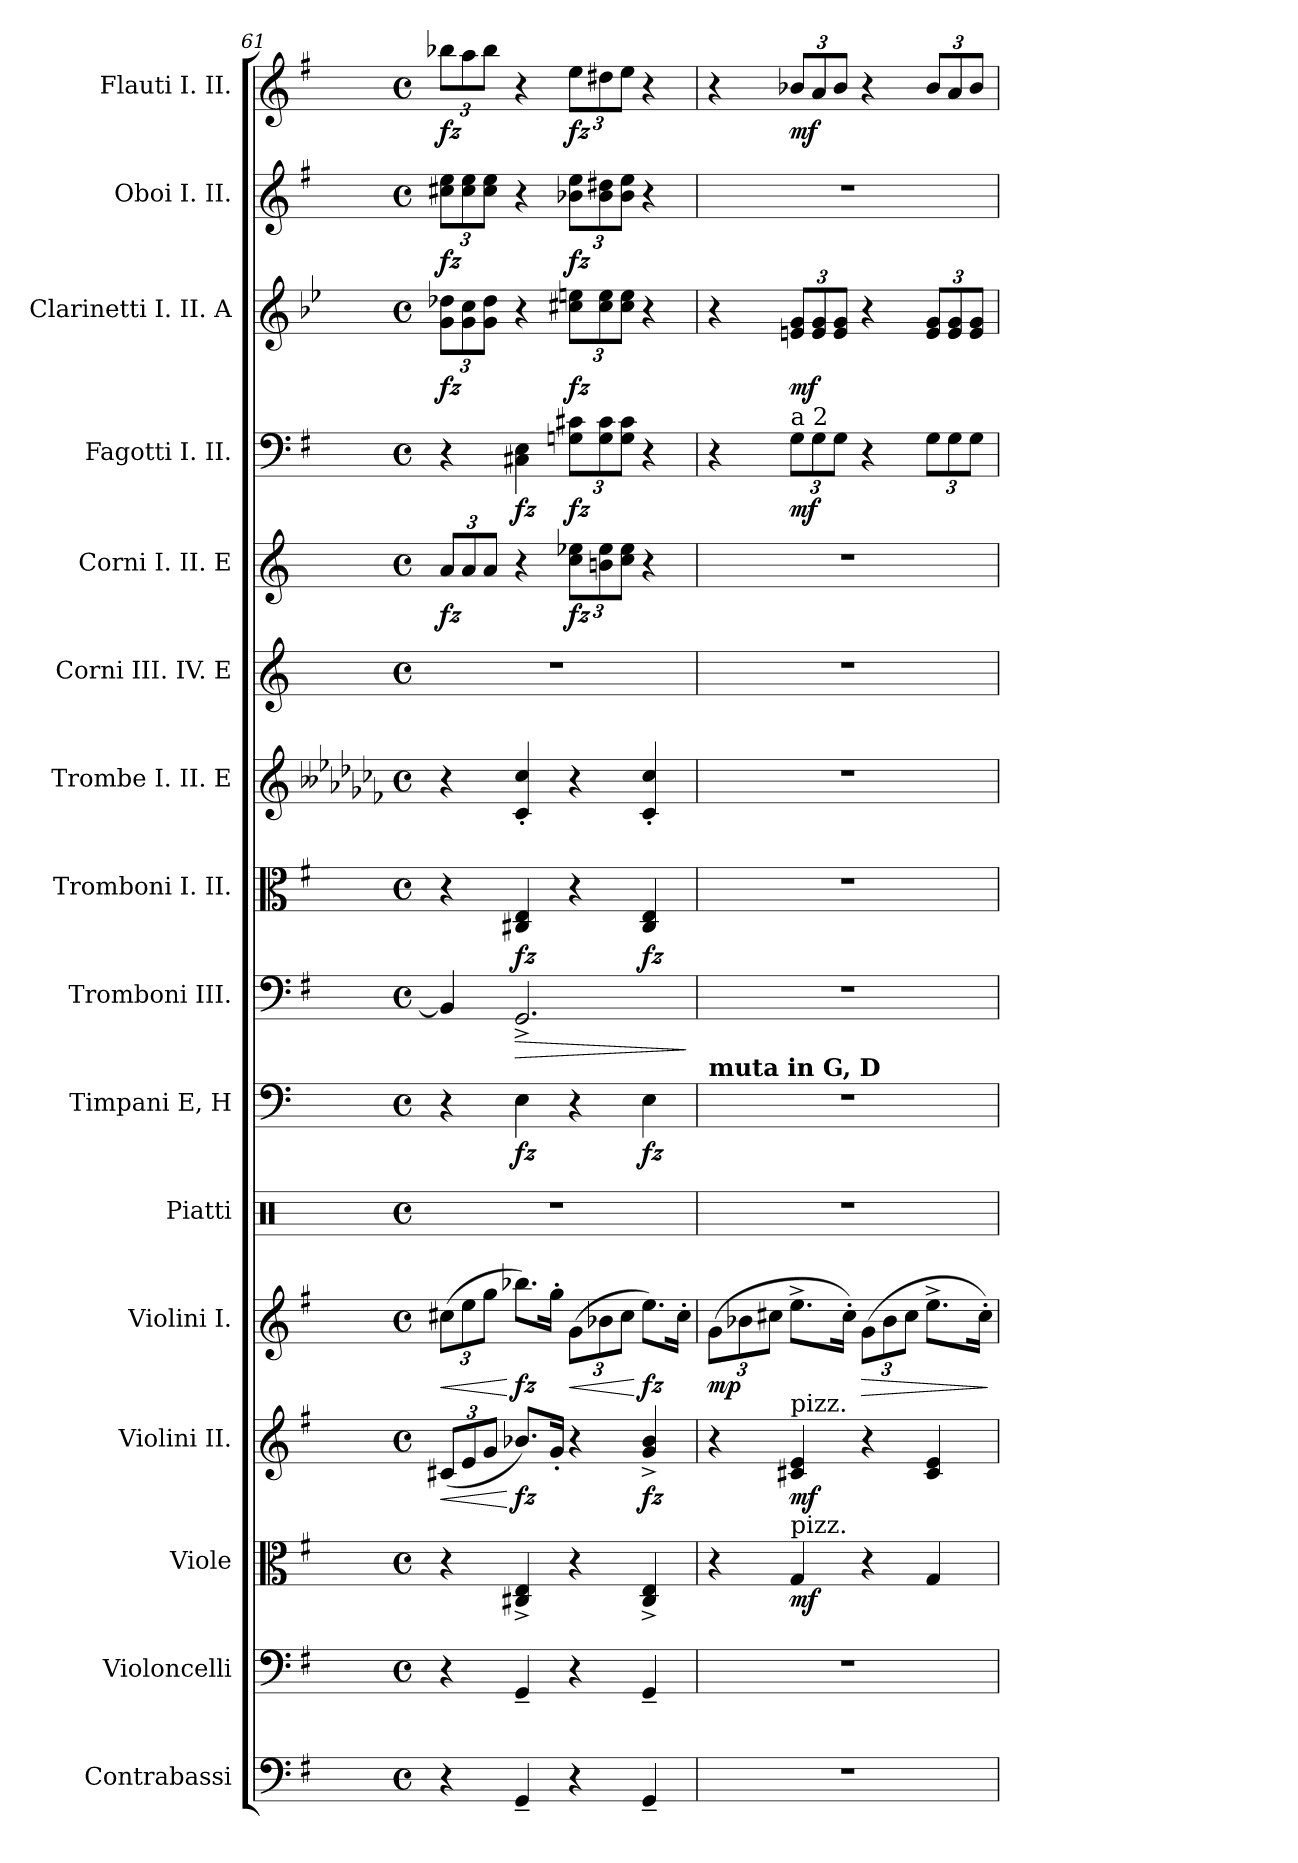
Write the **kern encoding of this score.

**kern	**dynam	**kern	**dynam	**kern	**dynam	**kern	**dynam	**kern	**dynam	**kern	**kern	**dynam	**kern	**dynam	**kern	**dynam	**kern	**dynam	**kern	**kern	**dynam	**kern	**dynam	**kern	**dynam	**kern	**dynam	**kern	**dynam
*part16	*part16	*part15	*part15	*part14	*part14	*part13	*part13	*part12	*part12	*part11	*part10	*part10	*part9	*part9	*part8	*part8	*part7	*part7	*part6	*part5	*part5	*part4	*part4	*part3	*part3	*part2	*part2	*part1	*part1
*staff16	*staff16	*staff15	*staff15	*staff14	*staff14	*staff13	*staff13	*staff12	*staff12	*staff11	*staff10	*staff10	*staff9	*staff9	*staff8	*staff8	*staff7	*staff7	*staff6	*staff5	*staff5	*staff4	*staff4	*staff3	*staff3	*staff2	*staff2	*staff1	*staff1
*I"Contrabassi	*	*I"Violoncelli	*	*I"Viole	*	*I"Violini II.	*	*I"Violini I.	*	*I"Piatti	*I"Timpani E, H	*	*I"Tromboni III.	*	*I"Tromboni I. II.	*	*I"Trombe I. II. E	*	*I"Corni III. IV. E	*I"Corni I. II. E	*	*I"Fagotti I. II.	*	*I"Clarinetti I. II. A	*	*I"Oboi I. II.	*	*I"Flauti I. II.	*
*I'Cb.	*	*I'Vcl.	*	*I'Vle	*	*I'Viol. II.	*	*I'Viol. I.	*	*I'Piatti	*I'Timp.	*	*I'Trbni. III.	*	*I'Trbni. I. II.	*	*I'Trbe. I. II.	*	*I'Cor. III. IV. E	*I'Cor. I. II. E	*	*I'Fag. I. II.	*	*I'Cl. I. II.	*	*I'Ob. I. II.	*	*I'Fl. I. II.	*
*clefF4	*	*clefF4	*	*clefC3	*	*clefG2	*	*clefG2	*	*clefX	*clefF4	*	*clefF4	*	*clefC3	*	*clefG2	*	*clefG2	*clefG2	*	*clefF4	*	*clefG2	*	*clefG2	*	*clefG2	*
*ITrd7c12	*	*	*	*	*	*	*	*	*	*	*	*	*	*	*	*	*ITrd-3c-4	*	*ITrd5c8	*ITrd5c8	*	*	*	*ITrd2c3	*	*	*	*	*
*k[f#]	*	*k[f#]	*	*k[f#]	*	*k[f#]	*	*k[f#]	*	*k[]	*k[]	*	*k[f#]	*	*k[f#]	*	*k[b--e-a-d-g-c-f-]	*	*k[f#c#g#d#]	*k[f#c#g#d#]	*	*k[f#]	*	*k[f#]	*	*k[f#]	*	*k[f#]	*
*M4/4	*	*M4/4	*	*M4/4	*	*M4/4	*	*M4/4	*	*M4/4	*M4/4	*	*M4/4	*	*M4/4	*	*M4/4	*	*M4/4	*M4/4	*	*M4/4	*	*M4/4	*	*M4/4	*	*M4/4	*
*met(c)	*	*met(c)	*	*met(c)	*	*met(c)	*	*met(c)	*	*met(c)	*met(c)	*	*met(c)	*	*met(c)	*	*met(c)	*	*met(c)	*met(c)	*	*met(c)	*	*met(c)	*	*met(c)	*	*met(c)	*
*	*	*	*	*	*	*Xbrackettup	*	*	*	*	*	*	*	*	*	*	*	*	*	*	*	*	*	*	*	*	*	*	*
=61	=61	=61	=61	=61	=61	=61	=61	=61	=61	=61	=61	=61	=61	=61	=61	=61	=61	=61	=61	=61	=61	=61	=61	=61	=61	=61	=61	=61	=61
!	!	!	!	!	!	!	!LO:HP:b	!	!	!	!	!	!	!	!	!	!	!	!	!	!	!	!	!	!	!	!	!	!
*	*	*	*	*	*	*	*	*Xbrackettup	*	*	*	*	*	*	*	*	*	*	*	*	*	*	*	*	*	*	*	*	*
!	!	!	!	!	!	!	!	!	!LO:HP:b	!	!	!	!	!	!	!	!	!	!	!	!	!	!	!	!	!	!	!	!
*	*	*	*	*	*	*	*	*	*	*	*	*	*	*	*	*	*	*	*	*Xbrackettup	*	*	*	*Xbrackettup	*	*Xbrackettup	*	*Xbrackettup	*
!	!	!	!	!	!	!	!	!	!	!	!	!	!	!	!	!	!	!	!	!	!LO:DY:b	!	!	!	!LO:DY:b	!	!LO:DY:b	!	!LO:DY:b
4r	.	4r	.	4r	.	(12c#X/L	<	(12cc#X\L	<	1r	4r	.	4BB-/]	.	4r	.	4r	.	1r	12c#/L	fz	4r	.	12e\ 12b-X\L	fz	12cc#X\ 12ee\L	fz	12bb-X\L	fz
.	.	.	.	.	.	12e/	.	12ee\	.	.	.	.	.	.	.	.	.	.	.	12c#/	.	.	.	12e\ 12a\	.	12cc#\ 12ee\	.	12aa\	.
.	.	.	.	.	.	12g/J	.	12gg\J	.	.	.	.	.	.	.	.	.	.	.	12c#/J	.	.	.	12e\ 12b-\J	.	12cc#\ 12ee\J	.	12bb-\J	.
!	!LO:DY:b	!	!LO:DY:b	!	!LO:DY:b	!	!LO:DY:n=1:b	!	!LO:DY:n=1:b	!	!	!LO:DY:b	!	!LO:HP:b	!	!LO:DY:b	!	!LO:DY:b	!	!	!	!	!LO:DY:b	!	!	!	!	!	!
4GGG~/	other-dynamics	4GG~/	other-dynamics	4C#X/^ 4E/^	other-dynamics	8.b-X/L)	[ fz	8.bb-X\L)	[ fz	.	4E\	fz	2.GG^/	>	4C#X/ 4E/	fz	4f-/' 4ff-/'	other-dynamics	.	4r	.	4C#X\ 4E\	fz	4r	.	4r	.	4r	.
.	.	.	.	.	.	16g'/Jk	.	16gg'\Jk	.	.	.	.	.	.	.	.	.	.	.	.	.	.	.	.	.	.	.	.	.
!	!	!	!	!	!	!	!	!	!LO:HP:b	!	!	!	!	!	!	!	!	!	!	!	!	!	!	!	!	!	!	!	!
*	*	*	*	*	*	*	*	*	*	*	*	*	*	*	*	*	*	*	*	*	*	*Xbrackettup	*	*	*	*	*	*	*
!	!	!	!	!	!	!	!	!	!	!	!	!	!	!	!	!	!	!	!	!	!LO:DY:b	!	!LO:DY:b	!	!LO:DY:b	!	!LO:DY:b	!	!LO:DY:b
4r	.	4r	.	4r	.	4r	.	(12g\L	<	.	4r	.	.	.	4r	.	4r	.	.	12e\ 12gn\L	fz	12Gn\ 12c#X\L	fz	12a#X\ 12cc#X\L	fz	12b-X\ 12ee\L	fz	12ee\L	fz
.	.	.	.	.	.	.	.	12b-X\	.	.	.	.	.	.	.	.	.	.	.	12d#X\ 12g\	.	12G\ 12c#\	.	12a#\ 12cc#\	.	12b-\ 12dd#X\	.	12dd#X\	.
.	.	.	.	.	.	.	.	12cc#\J	.	.	.	.	.	.	.	.	.	.	.	12e\ 12g\J	.	12G\ 12c#\J	.	12a#\ 12cc#\J	.	12b-\ 12ee\J	.	12ee\J	.
!	!LO:DY:b	!	!LO:DY:b	!	!LO:DY:b	!	!LO:DY:n=2:b	!	!LO:DY:n=2:b	!	!	!LO:DY:b	!	!	!	!LO:DY:b	!	!LO:DY:b	!	!	!	!	!	!	!	!	!	!	!
4GGG~/	other-dynamics	4GG~/	other-dynamics	4C#/^ 4E/^	other-dynamics	4g/^ 4b-/^	fz	8.ee\L)	[ fz	.	4E\	fz	.	.	4C#/ 4E/	fz	4f-/' 4ff-/'	other-dynamics	.	4r	.	4r	.	4r	.	4r	.	4r	.
.	.	.	.	.	.	.	.	16cc#'\Jk	.	.	.	.	.	.	.	.	.	.	.	.	.	.	.	.	.	.	.	.	.
.	.	.	.	.	.	.	.	.	.	.	.	.	.	]	.	.	.	.	.	.	.	.	.	.	.	.	.	.	.
=62	=62	=62	=62	=62	=62	=62	=62	=62	=62	=62	=62	=62	=62	=62	=62	=62	=62	=62	=62	=62	=62	=62	=62	=62	=62	=62	=62	=62	=62
!	!	!	!	!	!	!	!	!	!	!	!LO:TX:a:B:t=muta in G, D	!	!	!	!	!	!	!	!	!	!	!	!	!	!	!	!	!	!
!	!	!	!	!	!	!	!	!	!LO:DY:b	!	!	!	!	!	!	!	!	!	!	!	!	!	!	!	!	!	!	!	!
1r	.	1r	.	4r	.	4r	.	(12g\L	mp	1r	1r	.	1r	.	1r	.	1r	.	1r	1r	.	4r	.	4r	.	1r	.	4r	.
.	.	.	.	.	.	.	.	12b-X\	.	.	.	.	.	.	.	.	.	.	.	.	.	.	.	.	.	.	.	.	.
.	.	.	.	.	.	.	.	12cc#X\J	.	.	.	.	.	.	.	.	.	.	.	.	.	.	.	.	.	.	.	.	.
!	!	!	!	!	!	!	!	!	!	!	!	!	!	!	!	!	!	!	!	!	!	!LO:TX:a:t=a 2	!	!	!	!	!	!	!
!	!	!	!	!	!	!LO:TX:a:t=pizz.	!	!	!	!	!	!	!	!	!	!	!	!	!	!	!	!	!	!	!	!	!	!	!
!	!	!	!	!LO:TX:a:t=pizz.	!	!	!	!	!	!	!	!	!	!	!	!	!	!	!	!	!	!	!	!	!	!	!	!	!
!	!	!	!	!	!LO:DY:b	!	!LO:DY:b	!	!	!	!	!	!	!	!	!	!	!	!	!	!	!	!LO:DY:b	!	!LO:DY:b	!	!	!	!LO:DY:b
.	.	.	.	4G/	mf	4c#X/ 4e/	mf	8.ee^\L	.	.	.	.	.	.	.	.	.	.	.	.	.	12G\L	mf	12c#X/ 12e/L	mf	.	.	12b-X/L	mf
.	.	.	.	.	.	.	.	.	.	.	.	.	.	.	.	.	.	.	.	.	.	12G\	.	12c#/ 12e/	.	.	.	12a/	.
.	.	.	.	.	.	.	.	.	.	.	.	.	.	.	.	.	.	.	.	.	.	12G\J	.	12c#/ 12e/J	.	.	.	12b-/J	.
.	.	.	.	.	.	.	.	16cc#'\Jk)	.	.	.	.	.	.	.	.	.	.	.	.	.	.	.	.	.	.	.	.	.
!	!	!	!	!	!	!	!	!	!LO:HP:b	!	!	!	!	!	!	!	!	!	!	!	!	!	!	!	!	!	!	!	!
.	.	.	.	4r	.	4r	.	(12g\L	>	.	.	.	.	.	.	.	.	.	.	.	.	4r	.	4r	.	.	.	4r	.
.	.	.	.	.	.	.	.	12b-\	.	.	.	.	.	.	.	.	.	.	.	.	.	.	.	.	.	.	.	.	.
.	.	.	.	.	.	.	.	12cc#\J	.	.	.	.	.	.	.	.	.	.	.	.	.	.	.	.	.	.	.	.	.
.	.	.	.	4G/	.	4c#/ 4e/	.	8.ee^\L	.	.	.	.	.	.	.	.	.	.	.	.	.	12G\L	.	12c#/ 12e/L	.	.	.	12b-/L	.
.	.	.	.	.	.	.	.	.	.	.	.	.	.	.	.	.	.	.	.	.	.	12G\	.	12c#/ 12e/	.	.	.	12a/	.
.	.	.	.	.	.	.	.	.	.	.	.	.	.	.	.	.	.	.	.	.	.	12G\J	.	12c#/ 12e/J	.	.	.	12b-/J	.
.	.	.	.	.	.	.	.	16cc#'\Jk)	.	.	.	.	.	.	.	.	.	.	.	.	.	.	.	.	.	.	.	.	.
.	.	.	.	.	.	.	.	.	]	.	.	.	.	.	.	.	.	.	.	.	.	.	.	.	.	.	.	.	.
=	=	=	=	=	=	=	=	=	=	=	=	=	=	=	=	=	=	=	=	=	=	=	=	=	=	=	=	=	=
*-	*-	*-	*-	*-	*-	*-	*-	*-	*-	*-	*-	*-	*-	*-	*-	*-	*-	*-	*-	*-	*-	*-	*-	*-	*-	*-	*-	*-	*-
